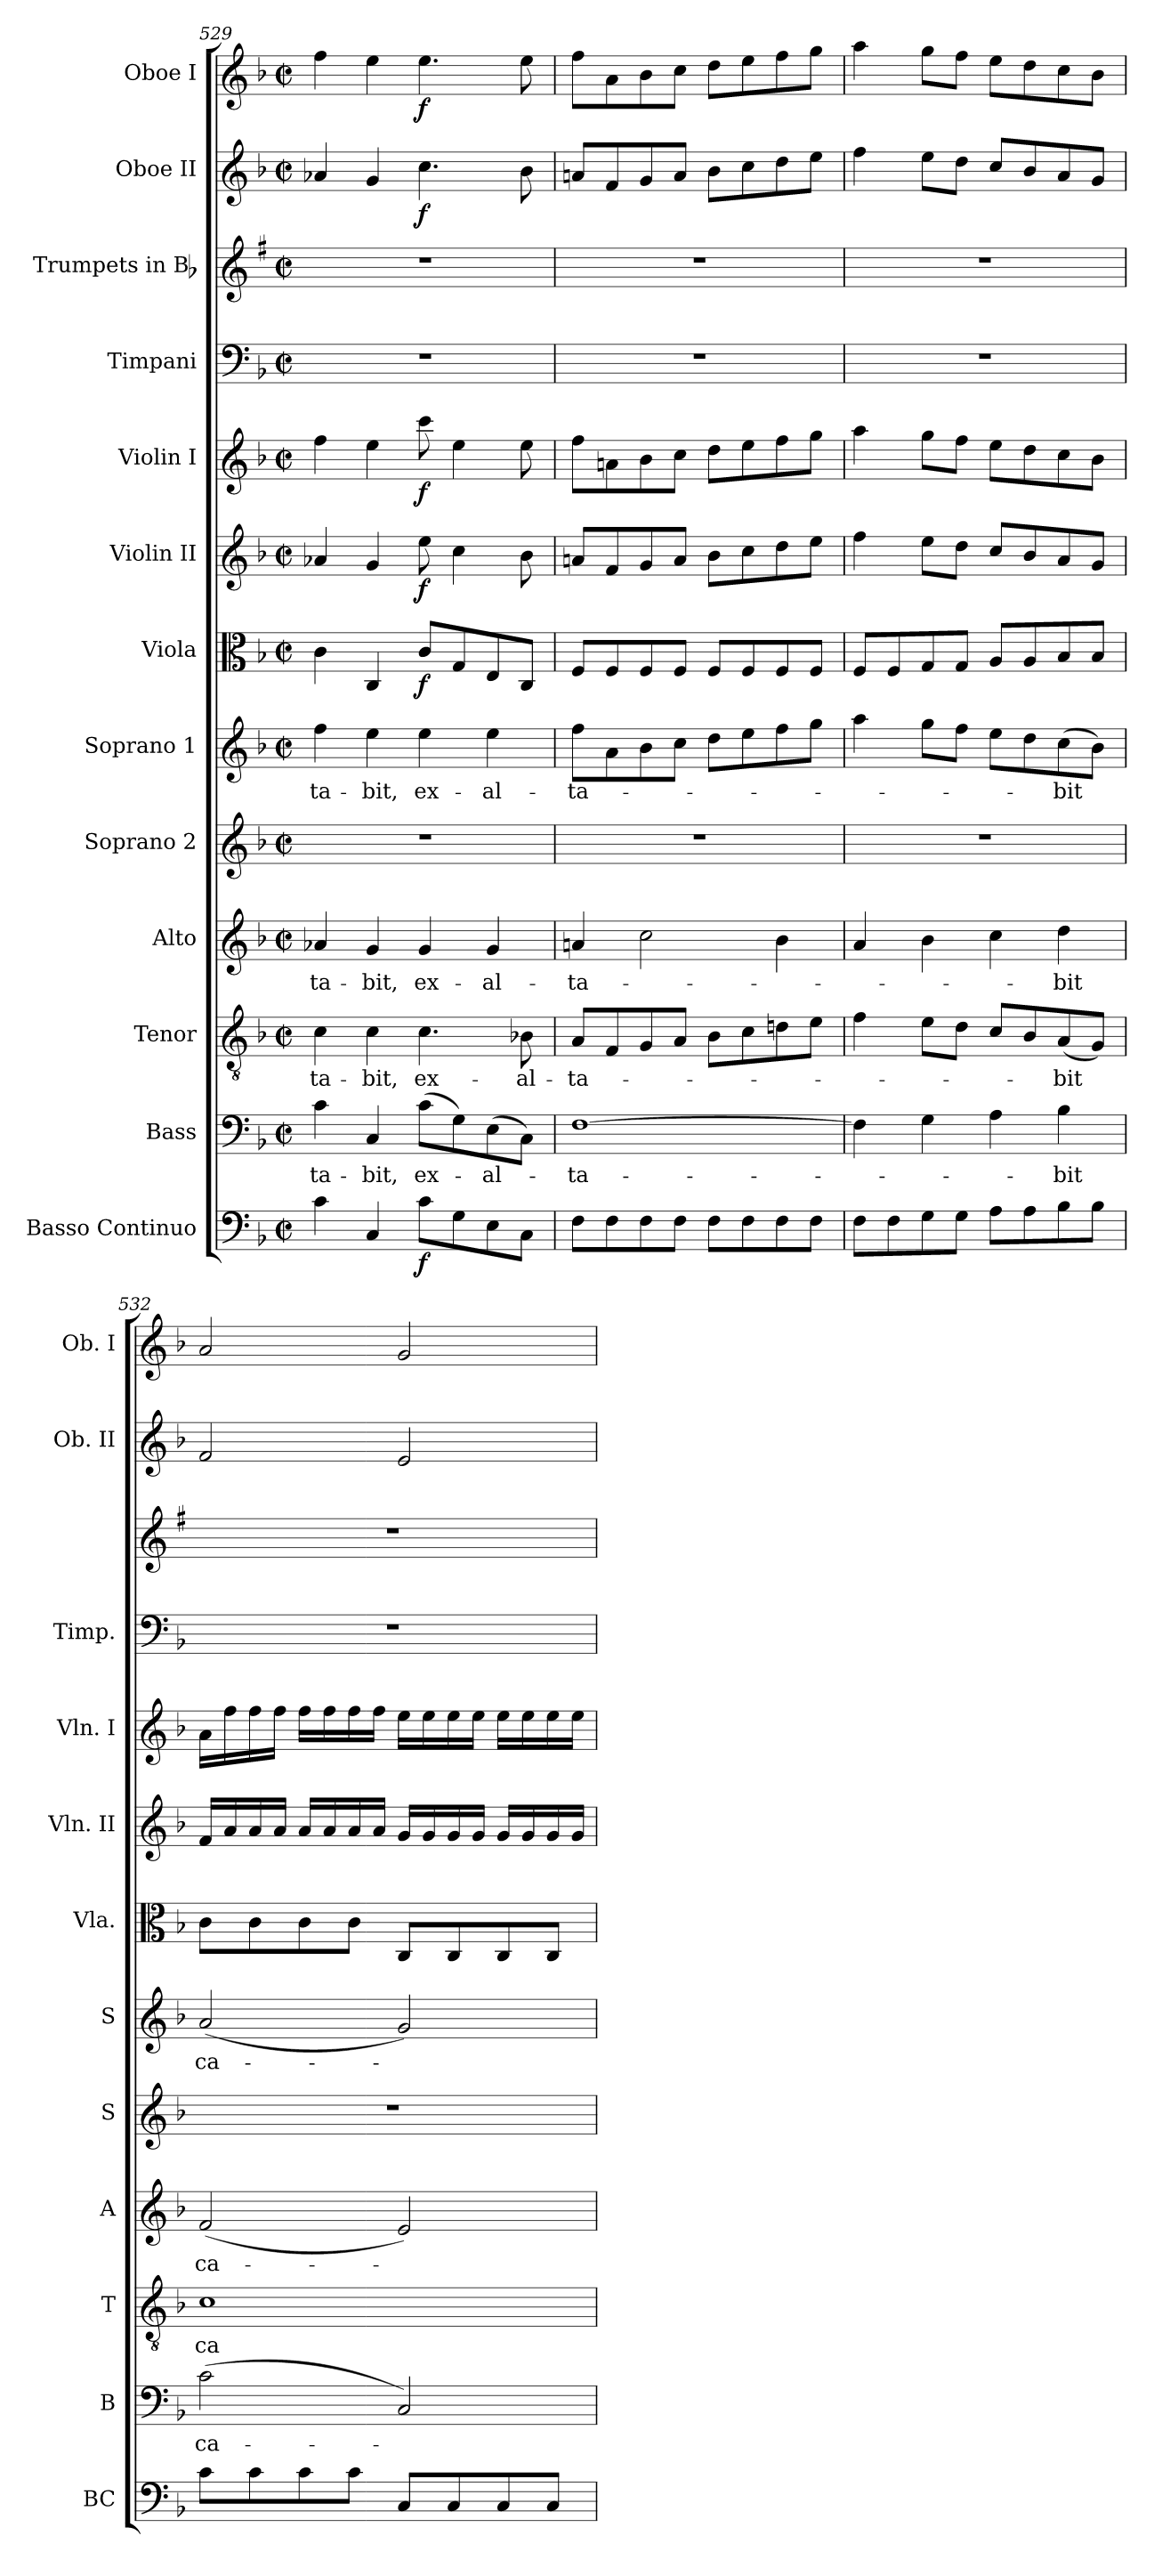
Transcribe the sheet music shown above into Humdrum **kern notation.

**kern	**dynam	**kern	**text	**kern	**text	**kern	**text	**kern	**kern	**text	**kern	**dynam	**kern	**dynam	**kern	**dynam	**kern	**kern	**kern	**dynam	**kern	**dynam
*part13	*part13	*part12	*part12	*part11	*part11	*part10	*part10	*part9	*part8	*part8	*part7	*part7	*part6	*part6	*part5	*part5	*part4	*part3	*part2	*part2	*part1	*part1
*staff13	*staff13	*staff12	*staff12	*staff11	*staff11	*staff10	*staff10	*staff9	*staff8	*staff8	*staff7	*staff7	*staff6	*staff6	*staff5	*staff5	*staff4	*staff3	*staff2	*staff2	*staff1	*staff1
*I"Basso Continuo	*	*I"Bass	*	*I"Tenor	*	*I"Alto	*	*I"Soprano 2	*I"Soprano 1	*	*I"Viola	*	*I"Violin II	*	*I"Violin I	*	*I"Timpani	*I"Trumpets in Bb	*I"Oboe II	*	*I"Oboe I	*
*I'BC	*	*I'B	*	*I'T	*	*I'A	*	*I'S	*I'S	*	*I'Vla.	*	*I'Vln. II	*	*I'Vln. I	*	*I'Timp.	*	*I'Ob. II	*	*I'Ob. I	*
*clefF4	*	*clefF4	*	*clefGv2	*	*clefG2	*	*clefG2	*clefG2	*	*clefC3	*	*clefG2	*	*clefG2	*	*clefF4	*clefG2	*clefG2	*	*clefG2	*
*	*	*	*	*	*	*	*	*	*	*	*	*	*	*	*	*	*	*ITrd1c2	*	*	*	*
*k[b-]	*	*k[b-]	*	*k[b-]	*	*k[b-]	*	*k[b-]	*k[b-]	*	*k[b-]	*	*k[b-]	*	*k[b-]	*	*k[b-]	*k[b-]	*k[b-]	*	*k[b-]	*
*F:	*	*F:	*	*F:	*	*F:	*	*F:	*F:	*	*F:	*	*F:	*	*F:	*	*F:	*F:	*F:	*	*F:	*
*M2/2	*	*M2/2	*	*M2/2	*	*M2/2	*	*M2/2	*M2/2	*	*M2/2	*	*M2/2	*	*M2/2	*	*M2/2	*M2/2	*M2/2	*	*M2/2	*
*met(c|)	*	*met(c|)	*	*met(c|)	*	*met(c|)	*	*met(c|)	*met(c|)	*	*met(c|)	*	*met(c|)	*	*met(c|)	*	*met(c|)	*met(c|)	*met(c|)	*	*met(c|)	*
=529	=529	=529	=529	=529	=529	=529	=529	=529	=529	=529	=529	=529	=529	=529	=529	=529	=529	=529	=529	=529	=529	=529
!	!	!	!LO:LY:b	!	!LO:LY:b	!	!LO:LY:b	!	!	!LO:LY:b	!	!	!	!	!	!	!	!	!	!	!	!
4c\	.	4c\	-ta-	4c\	-ta-	4a-X/	-ta-	1r	4ff\	-ta-	4c\	.	4a-X/	.	4ff\	.	1r	1r	4a-X/	.	4ff\	.
!	!	!	!LO:LY:b	!	!LO:LY:b	!	!LO:LY:b	!	!	!LO:LY:b	!	!	!	!	!	!	!	!	!	!	!	!
4C/	.	4C/	-bit,	4c\	-bit,	4g/	-bit,	.	4ee\	-bit,	4C/	.	4g/	.	4ee\	.	.	.	4g/	.	4ee\	.
!	!LO:DY:b	!	!LO:LY:b	!	!LO:LY:b	!	!LO:LY:b	!	!	!LO:LY:b	!	!LO:DY:b	!	!LO:DY:b	!	!LO:DY:b	!	!	!	!LO:DY:b	!	!LO:DY:b
8c\L	f	(8c\L	ex-	4.c\	ex-	4g/	ex-	.	4ee\	ex-	8c/L	f	8ee\	f	8ccc\	f	.	.	4.cc\	f	4.ee\	f
8G\	.	8G\)	.	.	.	.	.	.	.	.	8G/	.	4cc\	.	4ee\	.	.	.	.	.	.	.
!	!	!	!LO:LY:b	!	!	!	!LO:LY:b	!	!	!LO:LY:b	!	!	!	!	!	!	!	!	!	!	!	!
8E\	.	(8E\	-al-	.	.	4g/	-al-	.	4ee\	-al-	8E/	.	.	.	.	.	.	.	.	.	.	.
!	!	!	!	!	!LO:LY:b	!	!	!	!	!	!	!	!	!	!	!	!	!	!	!	!	!
8C\J	.	8C\J)	.	8B-X\	-al-	.	.	.	.	.	8C/J	.	8b-\	.	8ee\	.	.	.	8b-\	.	8ee\	.
=530	=530	=530	=530	=530	=530	=530	=530	=530	=530	=530	=530	=530	=530	=530	=530	=530	=530	=530	=530	=530	=530	=530
!	!	!	!LO:LY:b	!	!LO:LY:b	!	!LO:LY:b	!	!	!LO:LY:b	!	!	!	!	!	!	!	!	!	!	!	!
8F\L	.	[1F	-ta-	8A/L	-ta-	4an/	-ta-	1r	8ff\L	-ta-	8F/L	.	8an/L	.	8ff\L	.	1r	1r	8an/L	.	8ff\L	.
8F\	.	.	.	8F/	.	.	.	.	8a\	.	8F/	.	8f/	.	8an\	.	.	.	8f/	.	8a\	.
8F\	.	.	.	8G/	.	2cc\	.	.	8b-\	.	8F/	.	8g/	.	8b-\	.	.	.	8g/	.	8b-\	.
8F\J	.	.	.	8A/J	.	.	.	.	8cc\J	.	8F/J	.	8a/J	.	8cc\J	.	.	.	8a/J	.	8cc\J	.
8F\L	.	.	.	8B-\L	.	.	.	.	8dd\L	.	8F/L	.	8b-\L	.	8dd\L	.	.	.	8b-\L	.	8dd\L	.
8F\	.	.	.	8c\	.	.	.	.	8ee\	.	8F/	.	8cc\	.	8ee\	.	.	.	8cc\	.	8ee\	.
8F\	.	.	.	8dn\	.	4b-\	.	.	8ff\	.	8F/	.	8dd\	.	8ff\	.	.	.	8dd\	.	8ff\	.
8F\J	.	.	.	8e\J	.	.	.	.	8gg\J	.	8F/J	.	8ee\J	.	8gg\J	.	.	.	8ee\J	.	8gg\J	.
=531	=531	=531	=531	=531	=531	=531	=531	=531	=531	=531	=531	=531	=531	=531	=531	=531	=531	=531	=531	=531	=531	=531
8F\L	.	4F\]	.	4f\	.	4a/	.	1r	4aa\	.	8F/L	.	4ff\	.	4aa\	.	1r	1r	4ff\	.	4aa\	.
8F\	.	.	.	.	.	.	.	.	.	.	8F/	.	.	.	.	.	.	.	.	.	.	.
8G\	.	4G\	.	8e\L	.	4b-\	.	.	8gg\L	.	8G/	.	8ee\L	.	8gg\L	.	.	.	8ee\L	.	8gg\L	.
8G\J	.	.	.	8d\J	.	.	.	.	8ff\J	.	8G/J	.	8dd\J	.	8ff\J	.	.	.	8dd\J	.	8ff\J	.
8A\L	.	4A\	.	8c/L	.	4cc\	.	.	8ee\L	.	8A/L	.	8cc/L	.	8ee\L	.	.	.	8cc/L	.	8ee\L	.
8A\	.	.	.	8B-/	.	.	.	.	8dd\	.	8A/	.	8b-/	.	8dd\	.	.	.	8b-/	.	8dd\	.
!	!	!	!LO:LY:b	!	!LO:LY:b	!	!LO:LY:b	!	!	!LO:LY:b	!	!	!	!	!	!	!	!	!	!	!	!
8B-\	.	4B-\	-bit	(<8A/	-bit	4dd\	-bit	.	(8cc\	-bit	8B-/	.	8a/	.	8cc\	.	.	.	8a/	.	8cc\	.
8B-\J	.	.	.	8G/J)	.	.	.	.	8b-\J)	.	8B-/J	.	8g/J	.	8b-\J	.	.	.	8g/J	.	8b-\J	.
!!LO:PB:g=z
=532	=532	=532	=532	=532	=532	=532	=532	=532	=532	=532	=532	=532	=532	=532	=532	=532	=532	=532	=532	=532	=532	=532
!	!	!	!LO:LY:b	!	!LO:LY:b	!	!LO:LY:b	!	!	!LO:LY:b	!	!	!	!	!	!	!	!	!	!	!	!
8c\L	.	(2c\	ca-	1c	ca-	(<2f/	ca-	1r	(<2a/	ca-	8c\L	.	16f/LL	.	16a\LL	.	1r	1r	2f/	.	2a/	.
.	.	.	.	.	.	.	.	.	.	.	.	.	16a/	.	16ff\	.	.	.	.	.	.	.
8c\	.	.	.	.	.	.	.	.	.	.	8c\	.	16a/	.	16ff\	.	.	.	.	.	.	.
.	.	.	.	.	.	.	.	.	.	.	.	.	16a/JJ	.	16ff\JJ	.	.	.	.	.	.	.
8c\	.	.	.	.	.	.	.	.	.	.	8c\	.	16a/LL	.	16ff\LL	.	.	.	.	.	.	.
.	.	.	.	.	.	.	.	.	.	.	.	.	16a/	.	16ff\	.	.	.	.	.	.	.
8c\J	.	.	.	.	.	.	.	.	.	.	8c\J	.	16a/	.	16ff\	.	.	.	.	.	.	.
.	.	.	.	.	.	.	.	.	.	.	.	.	16a/JJ	.	16ff\JJ	.	.	.	.	.	.	.
8C/L	.	2C/)	.	.	.	2e/)	.	.	2g/)	.	8C/L	.	16g/LL	.	16ee\LL	.	.	.	2e/	.	2g/	.
.	.	.	.	.	.	.	.	.	.	.	.	.	16g/	.	16ee\	.	.	.	.	.	.	.
8C/	.	.	.	.	.	.	.	.	.	.	8C/	.	16g/	.	16ee\	.	.	.	.	.	.	.
.	.	.	.	.	.	.	.	.	.	.	.	.	16g/JJ	.	16ee\JJ	.	.	.	.	.	.	.
8C/	.	.	.	.	.	.	.	.	.	.	8C/	.	16g/LL	.	16ee\LL	.	.	.	.	.	.	.
.	.	.	.	.	.	.	.	.	.	.	.	.	16g/	.	16ee\	.	.	.	.	.	.	.
8C/J	.	.	.	.	.	.	.	.	.	.	8C/J	.	16g/	.	16ee\	.	.	.	.	.	.	.
.	.	.	.	.	.	.	.	.	.	.	.	.	16g/JJ	.	16ee\JJ	.	.	.	.	.	.	.
=	=	=	=	=	=	=	=	=	=	=	=	=	=	=	=	=	=	=	=	=	=	=
*-	*-	*-	*-	*-	*-	*-	*-	*-	*-	*-	*-	*-	*-	*-	*-	*-	*-	*-	*-	*-	*-	*-
